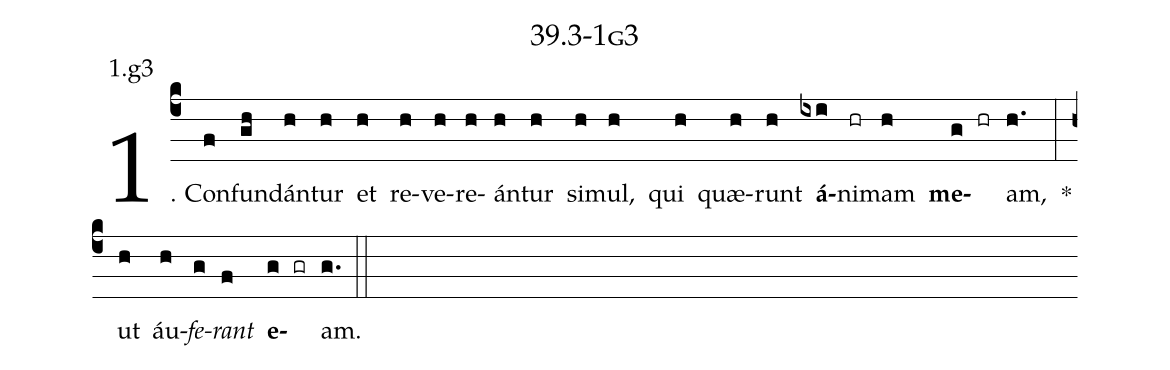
name: 39.3-1g3;
annotation: 1.g3;
%%
(c4)1. Con(f)fun(gh)dán(h)tur(h) et(h) re(h)ve(h)re(h)án(h)tur(h) si(h)mul,(h) qui(h) quæ(h)runt(h) <b>á</b>(ixi)ni(hr)mam(h) <b>me</b>(g hr)am,(h.) *(:) ut(h) áu(h)<i>fe</i>(g)<i>rant</i>(f) <b>e</b>(g gr)am.(g.) (::)


%E(h) u(h) o(g) u(f) a(g) e.(g.) (::)
